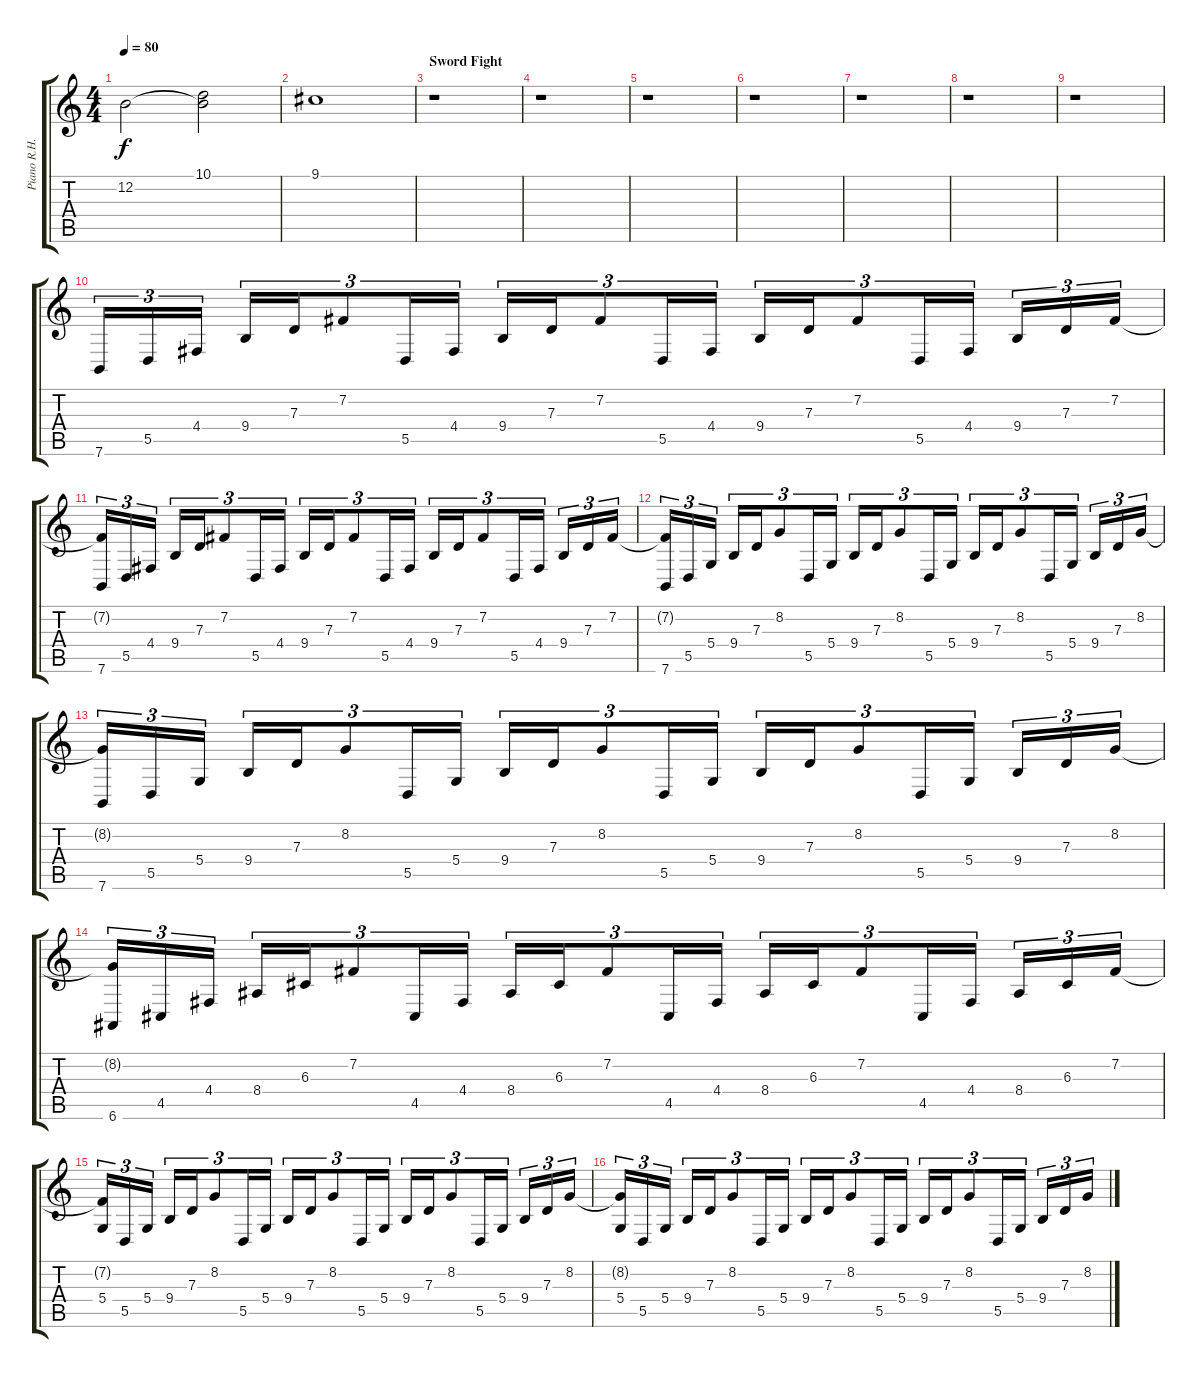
\track ("Piano R.H." "Piano R.H.") {instrument acousticgrandpiano}
\staff {score tabs}
\tuning (E4 B3 G3 D3 A2 E2) {hide}
\ts (4 4)
\tempo 80
\clef g2
\ks c
12.2.2{dy f} (10.1 12.2{t}).2 |
9.1.1 |
\section ("" "Sword Fight")
r.1 |
r.1 |
r.1 |
r.1 |
r.1 |
r.1 |
r.1 |
7.6.16{tu (3 2)} 5.5.16{tu (3 2)} 4.4.16{tu (3 2)} 9.4.16{tu (3 2)} 7.3.16{tu (3 2)} 7.2.8{tu (3 2)} 5.5.16{tu (3 2)} 4.4.16{tu (3 2)} 9.4.16{tu (3 2)} 7.3.16{tu (3 2)} 7.2.8{tu (3 2)} 5.5.16{tu (3 2)} 4.4.16{tu (3 2)} 9.4.16{tu (3 2)} 7.3.16{tu (3 2)} 7.2.8{tu (3 2)} 5.5.16{tu (3 2)} 4.4.16{tu (3 2)} 9.4.16{tu (3 2)} 7.3.16{tu (3 2)} 7.2.16{tu (3 2)} |
(7.2{t} 7.6).16{tu (3 2)} 5.5.16{tu (3 2)} 4.4.16{tu (3 2)} 9.4.16{tu (3 2)} 7.3.16{tu (3 2)} 7.2.8{tu (3 2)} 5.5.16{tu (3 2)} 4.4.16{tu (3 2)} 9.4.16{tu (3 2)} 7.3.16{tu (3 2)} 7.2.8{tu (3 2)} 5.5.16{tu (3 2)} 4.4.16{tu (3 2)} 9.4.16{tu (3 2)} 7.3.16{tu (3 2)} 7.2.8{tu (3 2)} 5.5.16{tu (3 2)} 4.4.16{tu (3 2)} 9.4.16{tu (3 2)} 7.3.16{tu (3 2)} 7.2.16{tu (3 2)} |
(7.2{t} 7.6).16{tu (3 2)} 5.5.16{tu (3 2)} 5.4.16{tu (3 2)} 9.4.16{tu (3 2)} 7.3.16{tu (3 2)} 8.2.8{tu (3 2)} 5.5.16{tu (3 2)} 5.4.16{tu (3 2)} 9.4.16{tu (3 2)} 7.3.16{tu (3 2)} 8.2.8{tu (3 2)} 5.5.16{tu (3 2)} 5.4.16{tu (3 2)} 9.4.16{tu (3 2)} 7.3.16{tu (3 2)} 8.2.8{tu (3 2)} 5.5.16{tu (3 2)} 5.4.16{tu (3 2)} 9.4.16{tu (3 2)} 7.3.16{tu (3 2)} 8.2.16{tu (3 2)} |
(8.2{t} 7.6).16{tu (3 2)} 5.5.16{tu (3 2)} 5.4.16{tu (3 2)} 9.4.16{tu (3 2)} 7.3.16{tu (3 2)} 8.2.8{tu (3 2)} 5.5.16{tu (3 2)} 5.4.16{tu (3 2)} 9.4.16{tu (3 2)} 7.3.16{tu (3 2)} 8.2.8{tu (3 2)} 5.5.16{tu (3 2)} 5.4.16{tu (3 2)} 9.4.16{tu (3 2)} 7.3.16{tu (3 2)} 8.2.8{tu (3 2)} 5.5.16{tu (3 2)} 5.4.16{tu (3 2)} 9.4.16{tu (3 2)} 7.3.16{tu (3 2)} 8.2.16{tu (3 2)} |
(8.2{t} 6.6).16{tu (3 2)} 4.5.16{tu (3 2)} 4.4.16{tu (3 2)} 8.4.16{tu (3 2)} 6.3.16{tu (3 2)} 7.2.8{tu (3 2)} 4.5.16{tu (3 2)} 4.4.16{tu (3 2)} 8.4.16{tu (3 2)} 6.3.16{tu (3 2)} 7.2.8{tu (3 2)} 4.5.16{tu (3 2)} 4.4.16{tu (3 2)} 8.4.16{tu (3 2)} 6.3.16{tu (3 2)} 7.2.8{tu (3 2)} 4.5.16{tu (3 2)} 4.4.16{tu (3 2)} 8.4.16{tu (3 2)} 6.3.16{tu (3 2)} 7.2.16{tu (3 2)} |
(7.2{t} 5.4).16{tu (3 2)} 5.5.16{tu (3 2)} 5.4.16{tu (3 2)} 9.4.16{tu (3 2)} 7.3.16{tu (3 2)} 8.2.8{tu (3 2)} 5.5.16{tu (3 2)} 5.4.16{tu (3 2)} 9.4.16{tu (3 2)} 7.3.16{tu (3 2)} 8.2.8{tu (3 2)} 5.5.16{tu (3 2)} 5.4.16{tu (3 2)} 9.4.16{tu (3 2)} 7.3.16{tu (3 2)} 8.2.8{tu (3 2)} 5.5.16{tu (3 2)} 5.4.16{tu (3 2)} 9.4.16{tu (3 2)} 7.3.16{tu (3 2)} 8.2.16{tu (3 2)} |
(8.2{t} 5.4).16{tu (3 2)} 5.5.16{tu (3 2)} 5.4.16{tu (3 2)} 9.4.16{tu (3 2)} 7.3.16{tu (3 2)} 8.2.8{tu (3 2)} 5.5.16{tu (3 2)} 5.4.16{tu (3 2)} 9.4.16{tu (3 2)} 7.3.16{tu (3 2)} 8.2.8{tu (3 2)} 5.5.16{tu (3 2)} 5.4.16{tu (3 2)} 9.4.16{tu (3 2)} 7.3.16{tu (3 2)} 8.2.8{tu (3 2)} 5.5.16{tu (3 2)} 5.4.16{tu (3 2)} 9.4.16{tu (3 2)} 7.3.16{tu (3 2)} 8.2.16{tu (3 2)}
